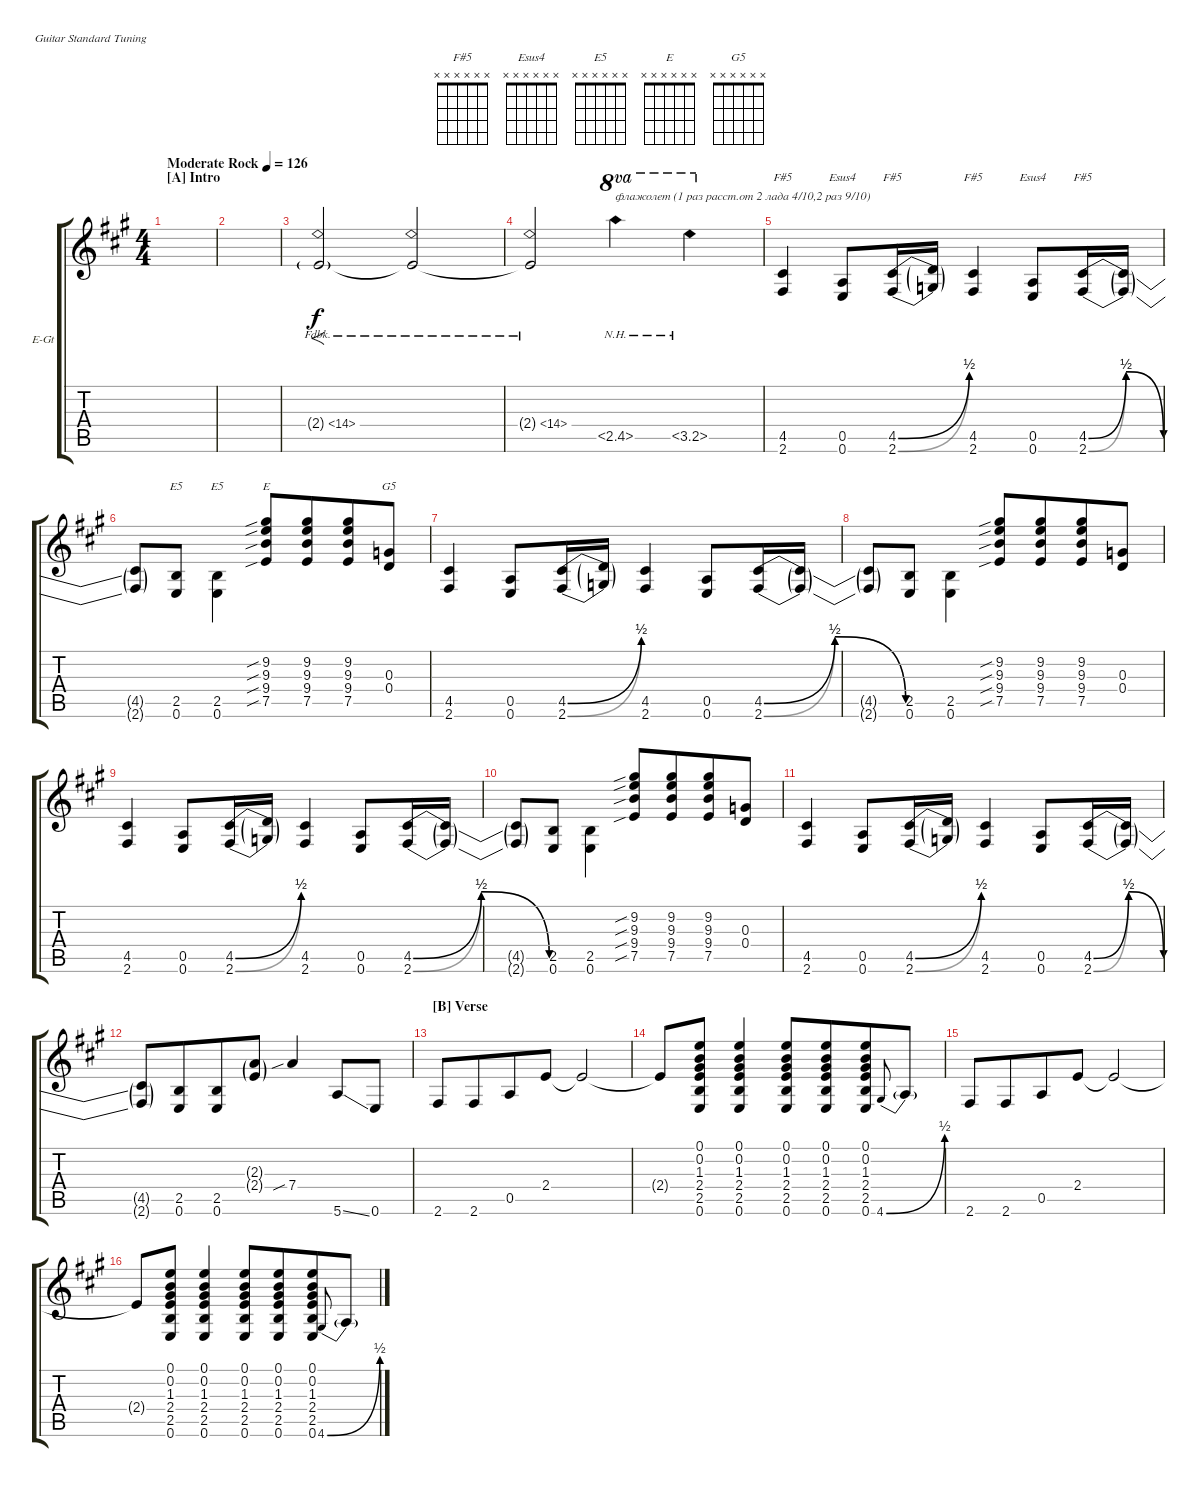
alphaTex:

\defaultSystemsLayout 4
\bracketExtendMode groupsimilarinstruments
\firstSystemTrackNameOrientation horizontal
\otherSystemsTrackNameOrientation horizontal
\track ("Electric Guitar" "E-Gt") {instrument distortionguitar}
\staff {score tabs}
\tuning (E4 B3 G3 D3 A2 E2)
\chord ("F#5" x x x x x x)
\chord ("Esus4" x x x x x x)
\chord ("E5" x x x x x x)
\chord ("E" x x x x x x)
\chord ("G5" x x x x x x)
\ts (4 4)
\beaming (8 4 4)
\section ("A" "Intro")
\tempo (126 "Moderate Rock")
\clef g2
\scale
1.10088
\ks a
|
\scale
0.899117 |
\scale
1.07062 2.4{fh 12 g}.2{f} 2.4{fh 12 t}.2{dy f} |
\scale
0.929382 2.4{fh 12 t}.2 2.5{nh}.4{ot 8va txt "флажолет (1 раз расст.от 2 лада 4/10,2 раз 9/10)"} 3.5{nh}.4{ot 8va} |
\scale
1.07062 (2.6 4.5).4{ch "F#5"} (0.6 0.5).8{ch "Esus4"} (2.6{be (bend 0 0 15.6 2)} 4.5{be (bend 0 0 15 2)}).16{ch "F#5"} (2.6{t} 4.5{t}).16 (2.6 4.5).4{ch "F#5"} (0.6 0.5).8{ch "Esus4"} (2.6{be (bendrelease 0 0 10.799999999999999 2 20.4 2 30 0)} 4.5{be (bendrelease 0 0 11.4 2 20.4 2 30 0)}).16{ch "F#5"} (2.6{t} 4.5{t}).16 |
\scale
0.929382 (2.6{t} 4.5{t}).8 (0.6 2.5).8{ch "E5"} (0.6 2.5).4{ch "E5"} (7.5{sib} 9.4{sib} 9.3{sib} 9.2{sib}).8{ch "E" beam invert} (7.5 9.4 9.3 9.2).8 (7.5 9.4 9.3 9.2).8 (0.4 0.3).8{ch "G5"} |
\scale
1.07062 (2.6 4.5).4 (0.6 0.5).8 (2.6{be (bend 0 0 15.6 2)} 4.5{be (bend 0 0 15 2)}).16 (2.6{t} 4.5{t}).16 (2.6 4.5).4 (0.6 0.5).8 (2.6{be (bendrelease 0 0 10.2 2 20.4 2 30 0)} 4.5{be (bendrelease 0 0 10.799999999999999 2 20.4 2 30 0)}).16 (2.6{t} 4.5{t}).16 |
\scale
0.929382 (2.6{t} 4.5{t}).8 (0.6 2.5).8 (0.6 2.5).4 (7.5{sib} 9.4{sib} 9.3{sib} 9.2{sib}).8{beam invert} (7.5 9.4 9.3 9.2).8 (7.5 9.4 9.3 9.2).8 (0.4 0.3).8 |
\scale
1.07062 (2.6 4.5).4 (0.6 0.5).8 (2.6{be (bend 0 0 15.6 2)} 4.5{be (bend 0 0 15 2)}).16 (2.6{t} 4.5{t}).16 (2.6 4.5).4 (0.6 0.5).8 (2.6{be (bendrelease 0 0 10.799999999999999 2 20.4 2 30 0)} 4.5{be (bendrelease 0 0 12.6 2 20.4 2 30 0)}).16 (2.6{t} 4.5{t}).16 |
\scale
0.929382 (2.6{t} 4.5{t}).8 (0.6 2.5).8 (0.6 2.5).4 (7.5{sib} 9.4{sib} 9.3{sib} 9.2{sib}).8{beam invert} (7.5 9.4 9.3 9.2).8 (7.5 9.4 9.3 9.2).8 (0.4 0.3).8 |
\scale
1.07062 (2.6 4.5).4 (0.6 0.5).8 (2.6{be (bend 0 0 15.6 2)} 4.5{be (bend 0 0 15 2)}).16 (2.6{t} 4.5{t}).16 (2.6 4.5).4 (0.6 0.5).8 (2.6{be (bendrelease 0 0 11.4 2 20.4 2 30 0)} 4.5{be (bendrelease 0 0 9.6 2 20.4 2 30 0)}).16 (2.6{t} 4.5{t}).16 |
\scale
0.929382 (2.6{t} 4.5{t}).8 (0.6 2.5).8 (0.6 2.5).8 (2.4{g} 2.3{g}).8 7.4{sib}.4 5.6{ss}.8 0.6.8 |
\section ("B" "Verse")
\scale
1.07062 2.6.8 2.6.8 0.5.8 2.4.8 2.4{t}.2 |
\scale
0.929382 2.4{t}.8 (0.6 2.5 2.4 1.3 0.2 0.1).8 (0.6 2.5 2.4 1.3 0.2 0.1).4 (0.6 2.5 2.4 1.3 0.2 0.1).8 (0.6 2.5 2.4 1.3 0.2 0.1).8 (0.6 2.5 2.4 1.3 0.2 0.1).8 4.6{be (bend 0 0 15.6 2)}.8{gr onbeat} 4.6{t}.8 |
\scale
1.07062 2.6.8 2.6.8 0.5.8 2.4.8 2.4{t}.2 |
\scale
0.929382 2.4{t}.8 (0.6 2.5 2.4 1.3 0.2 0.1).8 (0.6 2.5 2.4 1.3 0.2 0.1).4 (0.6 2.5 2.4 1.3 0.2 0.1).8 (0.6 2.5 2.4 1.3 0.2 0.1).8 (0.6 2.5 2.4 1.3 0.2 0.1).8 4.6{be (bend 0 0 15.6 2)}.8{gr onbeat} 4.6{t}.8
